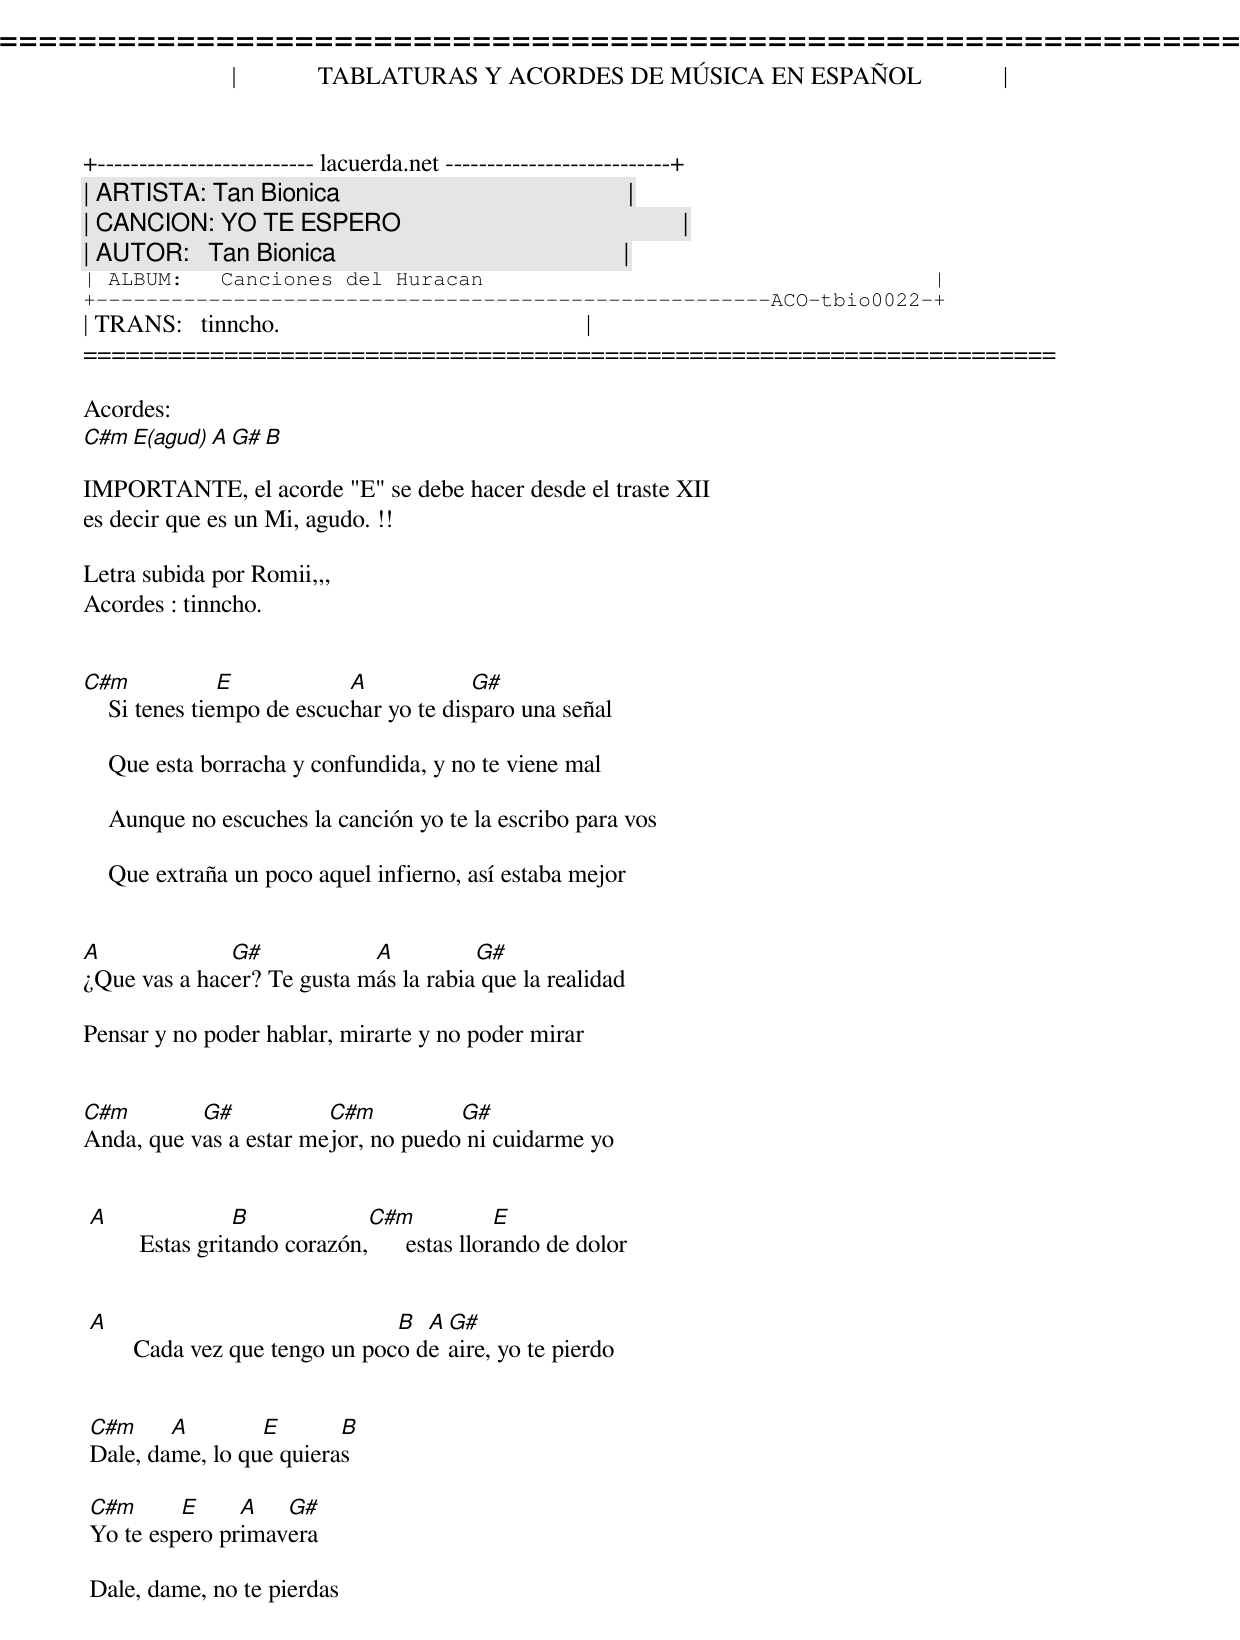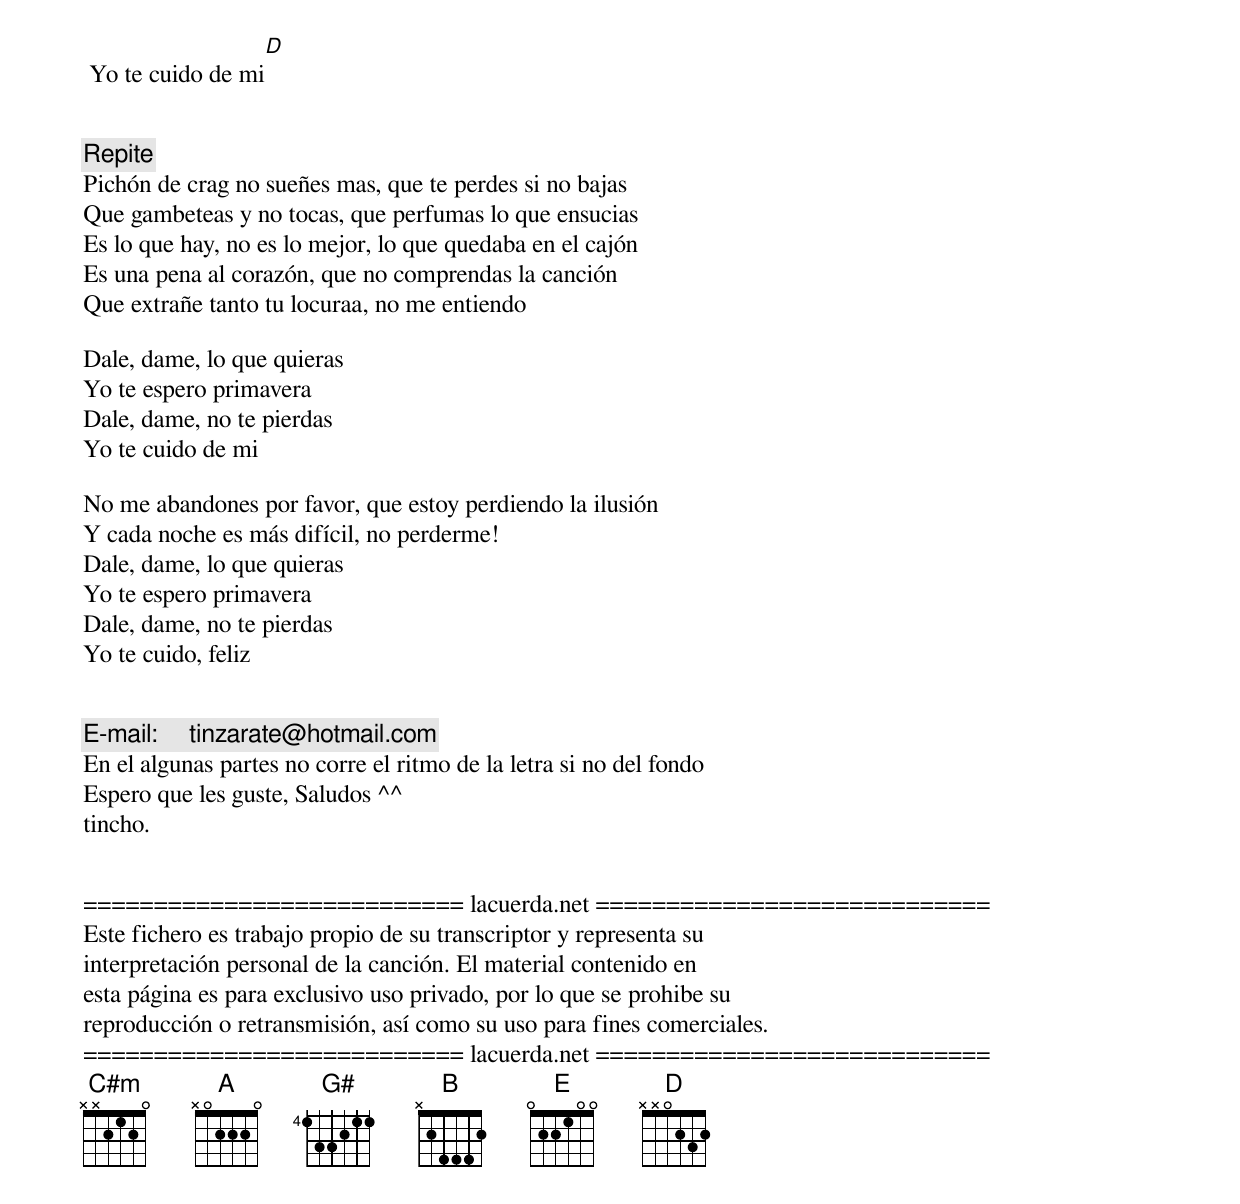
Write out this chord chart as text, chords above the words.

=====================================================================
|             TABLATURAS Y ACORDES DE MÚSICA EN ESPAÑOL             |
+-------------------------- lacuerda.net ---------------------------+
| ARTISTA: Tan Bionica                                              |
| CANCION: YO TE ESPERO                                             |
| AUTOR:   Tan Bionica                                              |
| ALBUM:   Canciones del Huracan                                    |
+------------------------------------------------------ACO-tbio0022-+
| TRANS:   tinncho.                                                 |
=====================================================================

Acordes:
C#m  E(agud)   A    G#    B

IMPORTANTE, el acorde "E" se debe hacer desde el traste XII
es decir que es un Mi, agudo. !!

Letra subida por Romii,,,
Acordes : tinncho.


C#m             E           A            G#
    Si tenes tiempo de escuchar yo te disparo una señal

    Que esta borracha y confundida, y no te viene mal

    Aunque no escuches la canción yo te la escribo para vos

    Que extraña un poco aquel infierno, así estaba mejor


A             G#            A          G#
¿Que vas a hacer? Te gusta más la rabia que la realidad

Pensar y no poder hablar, mirarte y no poder mirar


C#m        G#           C#m          G#
Anda, que vas a estar mejor, no puedo ni cuidarme yo


 A                 B            C#m             E
         Estas gritando corazón,      estas llorando de dolor


 A                               B  A G#
        Cada vez que tengo un poco de aire, yo te pierdo


 C#m     A        E       B
 Dale, dame, lo que quieras

 C#m      E     A   G#
 Yo te espero primavera

 Dale, dame, no te pierdas
                      D
 Yo te cuido de mi


[Repite]
Pichón de crag no sueñes mas, que te perdes si no bajas
Que gambeteas y no tocas, que perfumas lo que ensucias
Es lo que hay, no es lo mejor, lo que quedaba en el cajón
Es una pena al corazón, que no comprendas la canción
Que extrañe tanto tu locuraa, no me entiendo

Dale, dame, lo que quieras
Yo te espero primavera
Dale, dame, no te pierdas
Yo te cuido de mi

No me abandones por favor, que estoy perdiendo la ilusión
Y cada noche es más difícil, no perderme!
Dale, dame, lo que quieras
Yo te espero primavera
Dale, dame, no te pierdas
Yo te cuido, feliz


E-mail:     tinzarate@hotmail.com
En el algunas partes no corre el ritmo de la letra si no del fondo
Espero que les guste, Saludos ^^
tincho.


=========================== lacuerda.net ============================
Este fichero es trabajo propio de su transcriptor y representa su
interpretación personal de la canción. El material contenido en
esta página es para exclusivo uso privado, por lo que se prohibe su
reproducción o retransmisión, así como su uso para fines comerciales.
=========================== lacuerda.net ============================
